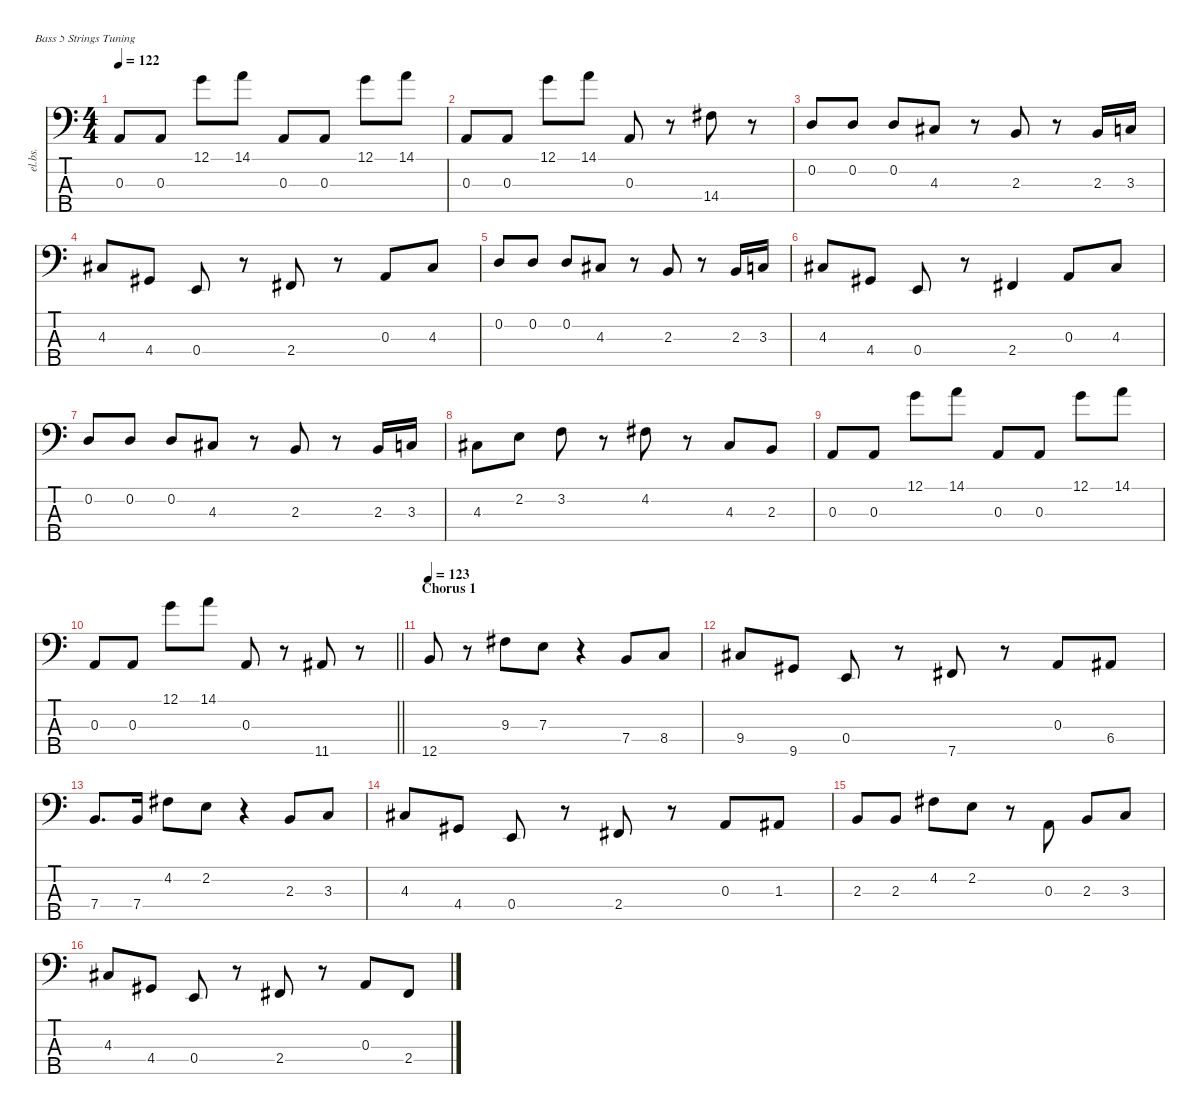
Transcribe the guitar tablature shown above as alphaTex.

\defaultSystemsLayout 4
\hideDynamics
\bracketExtendMode nobrackets
\otherSystemsTrackNameOrientation horizontal
\track ("Bass 2" "el.bs.") {instrument electricbassfinger}
\staff {score tabs}
\tuning (G2 D2 A1 E1 B0)
\ts (4 4)
\tempo 122
\clef f4
\ks c
0.3.8{dy fff beam Up} 0.3.8{beam Up} 12.1.8{beam Down} 14.1.8{beam Down} 0.3.8{beam Up} 0.3.8{beam Up} 12.1.8{beam Down} 14.1.8{beam Down} |
0.3.8{beam Up} 0.3.8{beam Up} 12.1.8{beam Down} 14.1.8{beam Down} 0.3.8{beam Up} r.8{beam Up} 14.4{acc #}.8{beam Down} r.8{beam Down} |
0.2.8{beam Up} 0.2.8{beam Up} 0.2.8{beam Up} 4.3{acc #}.8{beam Up} r.8{beam Up} 2.3.8{beam Up} r.8{beam Up} 2.3.16{beam Up} 3.3.16{beam Up} |
4.3{acc #}.8{beam Up} 4.4{acc #}.8{beam Up} 0.4.8{beam Up} r.8{beam Up} 2.4{acc #}.8{beam Up} r.8{beam Up} 0.3.8{beam Up} 4.3{acc #}.8{beam Up} |
0.2.8{beam Up} 0.2.8{beam Up} 0.2.8{beam Up} 4.3{acc #}.8{beam Up} r.8{beam Up} 2.3.8{beam Up} r.8{beam Up} 2.3.16{beam Up} 3.3.16{beam Up} |
4.3{acc #}.8{beam Up} 4.4{acc #}.8{beam Up} 0.4.8{beam Up} r.8{beam Up} 2.4{acc #}.4{beam Up} 0.3.8{beam Up} 4.3{acc #}.8{beam Up} |
0.2.8{beam Up} 0.2.8{beam Up} 0.2.8{beam Up} 4.3{acc #}.8{beam Up} r.8{beam Up} 2.3.8{beam Up} r.8{beam Up} 2.3.16{beam Up} 3.3.16{beam Up} |
4.3{acc #}.8{beam Down} 2.2.8{beam Down} 3.2.8{beam Down} r.8{beam Down} 4.2{acc #}.8{beam Down} r.8{beam Down} 4.3{acc #}.8{beam Up} 2.3.8{beam Up} |
0.3.8{beam Up} 0.3.8{beam Up} 12.1.8{beam Down} 14.1.8{beam Down} 0.3.8{beam Up} 0.3.8{beam Up} 12.1.8{beam Down} 14.1.8{beam Down} |
\barLineRight lightlight
0.3.8{beam Up} 0.3.8{beam Up} 12.1.8{beam Down} 14.1.8{beam Down} 0.3.8{beam Up} r.8{beam Up} 11.5{acc #}.8{beam Up} r.8{beam Up} |
\section ("" "Chorus 1")
\tempo 123
12.5.8{beam Up} r.8{beam Up} 9.3{acc #}.8{beam Down} 7.3.8{beam Down} r.4{beam Down} 7.4.8{beam Up} 8.4.8{beam Up} |
9.4{acc #}.8{beam Up} 9.5{acc #}.8{beam Up} 0.4.8{beam Up} r.8{beam Up} 7.5{acc #}.8{beam Up} r.8{beam Up} 0.3.8{beam Up} 6.4{acc #}.8{beam Up} |
7.4.8{d beam Up} 7.4.16{beam Up} 4.2{acc #}.8{beam Down} 2.2.8{beam Down} r.4{beam Down} 2.3.8{beam Up} 3.3.8{beam Up} |
4.3{acc #}.8{beam Up} 4.4{acc #}.8{beam Up} 0.4.8{beam Up} r.8{beam Up} 2.4{acc #}.8{beam Up} r.8{beam Up} 0.3.8{beam Up} 1.3{acc #}.8{beam Up} |
2.3.8{beam Up} 2.3.8{beam Up} 4.2{acc #}.8{beam Down} 2.2.8{beam Down} r.8{beam Down} 0.3.8{beam Up} 2.3.8{beam Up} 3.3.8{beam Up} |
4.3{acc #}.8{beam Up} 4.4{acc #}.8{beam Up} 0.4.8{beam Up} r.8{beam Up} 2.4{acc #}.8{beam Up} r.8{beam Up} 0.3.8{beam Up} 2.4{acc #}.8{beam Up}
